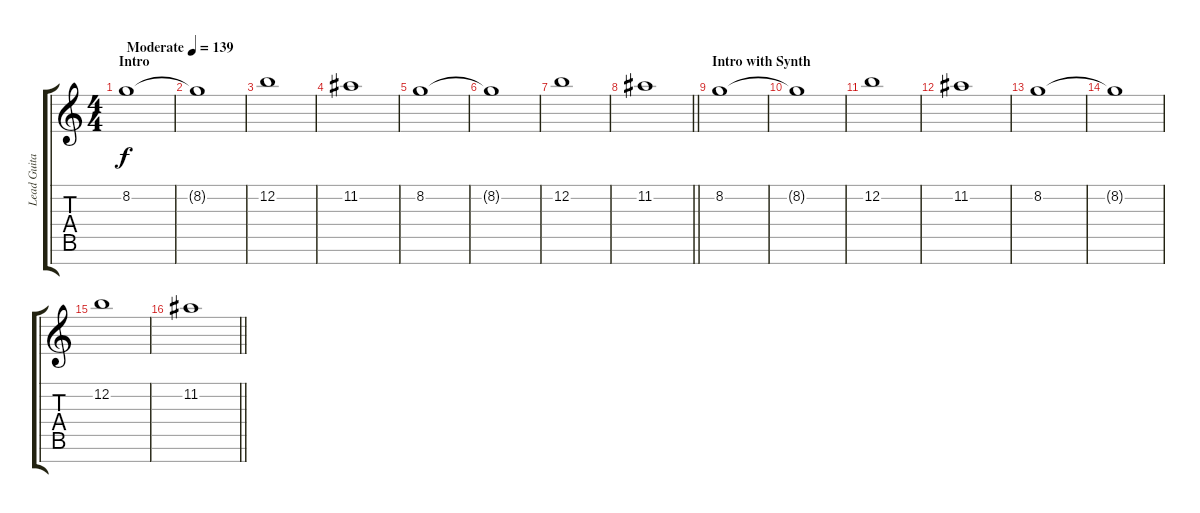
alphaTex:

\track ("Lead Guitar" "Lead Guita") {instrument distortionguitar}
\staff {score tabs}
\tuning (E4 B3 G3 D3 A2 E2 B1) {hide}
\ts (4 4)
\section ("" "Intro")
\tempo (139 "Moderate")
\clef g2
\ks c
8.2.1{dy f instrument distortionguitar} |
8.2{t}.1 |
12.2.1 |
11.2.1 |
8.2.1 |
8.2{t}.1 |
12.2.1 |
\barLineRight lightlight
11.2.1 |
\section ("" "Intro with Synth")
8.2.1 |
8.2{t}.1 |
12.2.1 |
11.2.1 |
8.2.1 |
8.2{t}.1 |
12.2.1 |
\barLineRight lightlight
11.2.1
